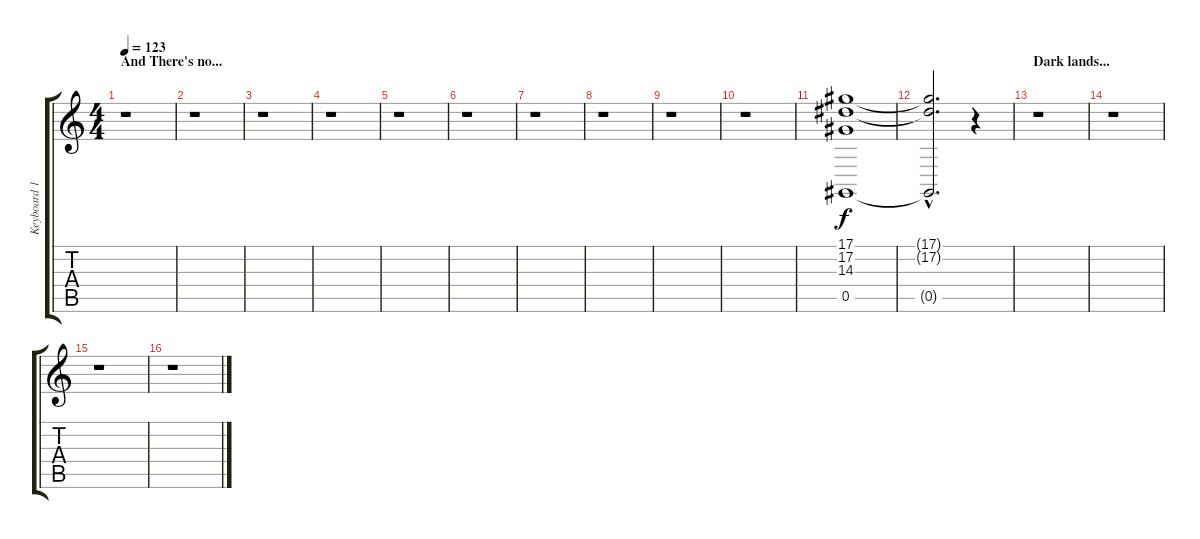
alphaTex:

\track ("Keyboard 1" "Keyboard 1") {instrument synthstrings1}
\staff {score tabs}
\tuning (Eb4 Bb3 Gb3 Db3 Ab2 Eb2) {hide}
\ts (4 4)
\section ("" "And There's no...")
\tempo 123
\clef g2
\ks c
r.1{dy f} |
r.1 |
r.1 |
r.1 |
r.1 |
r.1 |
r.1 |
r.1 |
r.1 |
r.1 |
(17.1 17.2 14.3 0.5).1{volume 10 instrument synthstrings1} |
(17.1{hac t} 17.2{hac t} 0.5{hac t}).2{d} r.4 |
\section ("" "Dark lands...")
r.1 |
r.1 |
r.1 |
r.1
